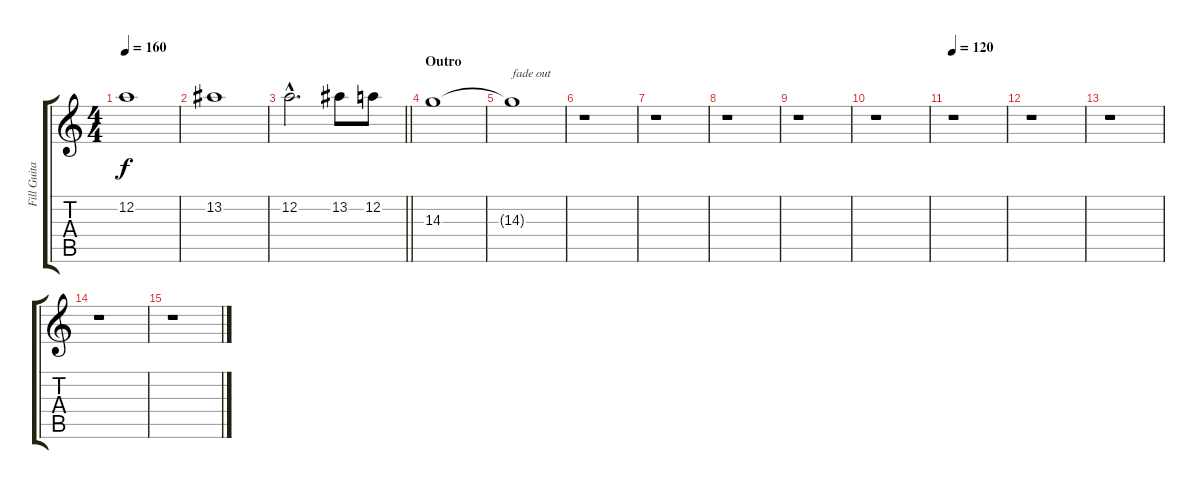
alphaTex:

\track ("Fill Guitar 2" "Fill Guita") {instrument distortionguitar}
\staff {score tabs}
\tuning (D4 A3 F3 C3 G2 D2) {hide}
\ts (4 4)
\tempo 160
\clef g2
\ks c
12.2{t}.1{dy f} |
13.2.1 |
\barLineRight lightlight
12.2{hac}.2{d} 13.2.8 12.2.8 |
\section ("" "Outro")
14.3.1 |
14.3{t}.1{txt "fade out" volume 6} |
r.1{volume 12} |
r.1 |
r.1 |
r.1 |
r.1 |
\tempo 120
r.1 |
r.1 |
r.1 |
r.1 |
r.1
